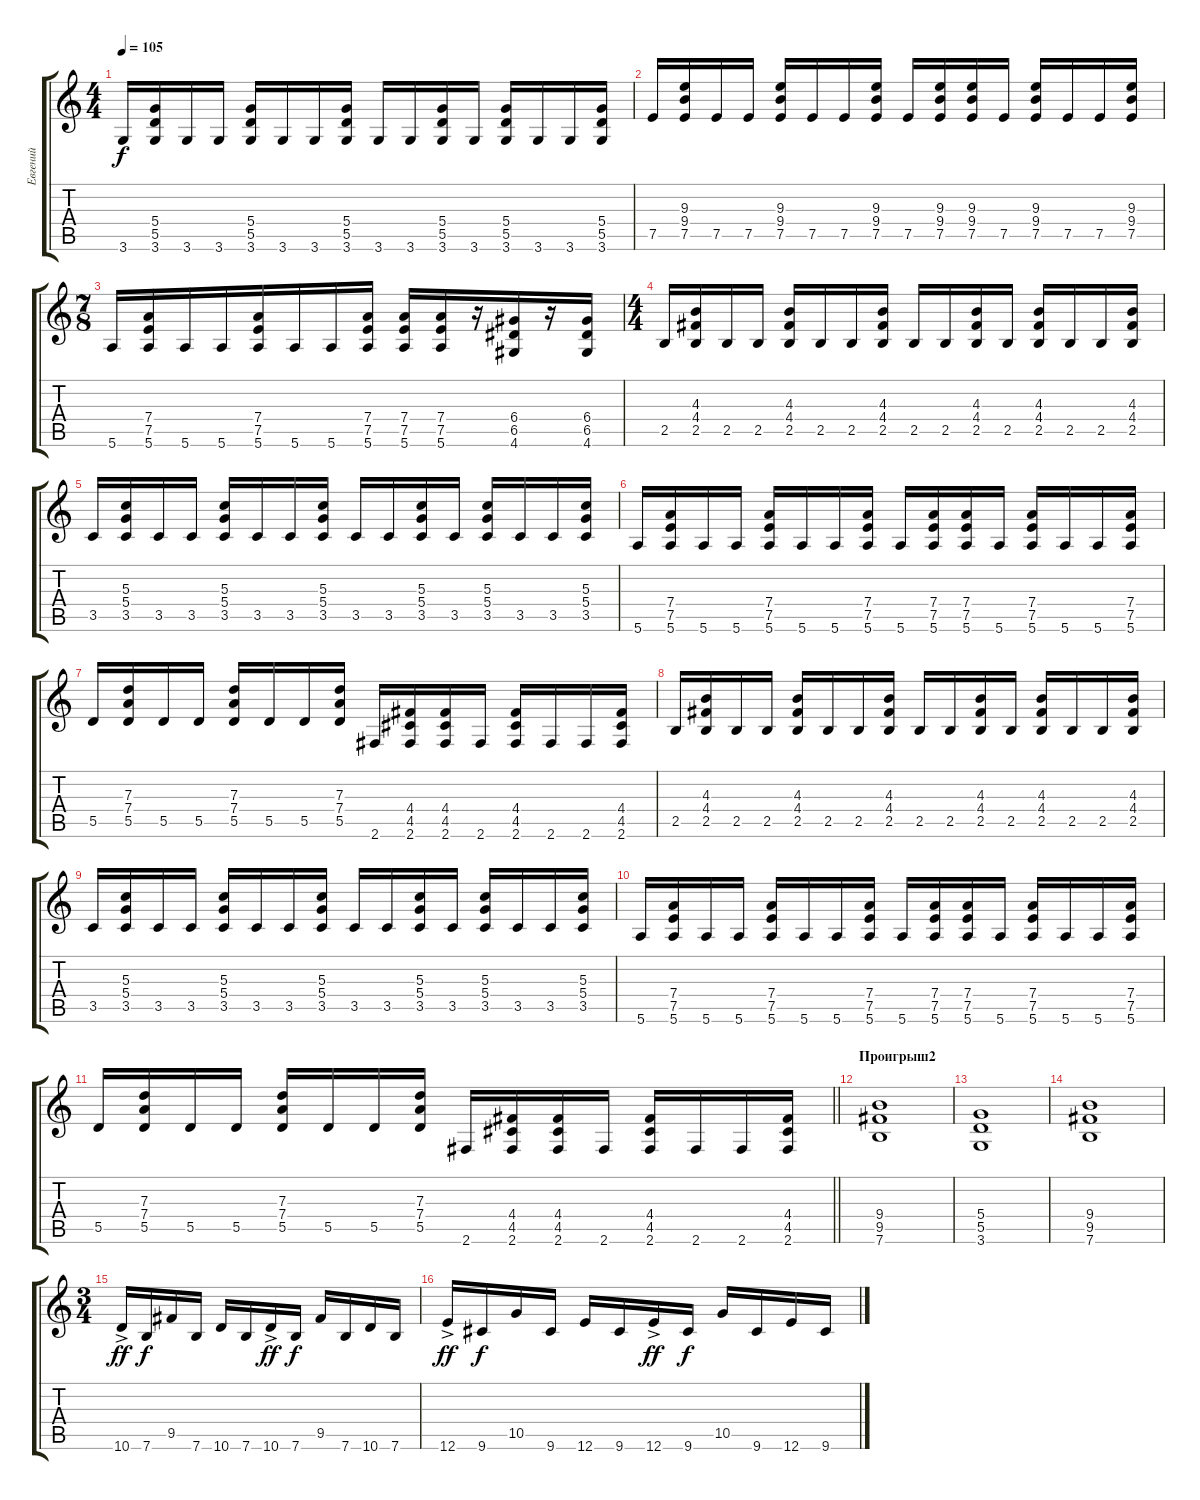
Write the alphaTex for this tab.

\track ("Евгений" "Евгений") {instrument distortionguitar}
\staff {score tabs}
\tuning (E4 B3 G3 D3 A2 E2) {hide}
\ts (4 4)
\tempo 105
\clef g2
\ks c
3.6.16{dy f} (5.4 5.5 3.6).16 3.6.16 3.6.16 (5.4 5.5 3.6).16 3.6.16 3.6.16 (5.4 5.5 3.6).16 3.6.16 3.6.16 (5.4 5.5 3.6).16 3.6.16 (5.4 5.5 3.6).16 3.6.16 3.6.16 (5.4 5.5 3.6).16 |
7.5.16 (9.3 9.4 7.5).16 7.5.16 7.5.16 (9.3 9.4 7.5).16 7.5.16 7.5.16 (9.3 9.4 7.5).16 7.5.16 (9.3 9.4 7.5).16 (9.3 9.4 7.5).16 7.5.16 (9.3 9.4 7.5).16 7.5.16 7.5.16 (9.3 9.4 7.5).16 |
\ts (7 8)
5.6.16 (7.4 7.5 5.6).16 5.6.16 5.6.16 (7.4 7.5 5.6).16 5.6.16 5.6.16 (7.4 7.5 5.6).16 (7.4 7.5 5.6).16 (7.4 7.5 5.6).16 r.16 (6.4 6.5 4.6).16 r.16 (6.4 6.5 4.6).16 |
\ts (4 4)
2.5.16 (4.3 4.4 2.5).16 2.5.16 2.5.16 (4.3 4.4 2.5).16 2.5.16 2.5.16 (4.3 4.4 2.5).16 2.5.16 2.5.16 (4.3 4.4 2.5).16 2.5.16 (4.3 4.4 2.5).16 2.5.16 2.5.16 (4.3 4.4 2.5).16 |
3.5.16 (5.3 5.4 3.5).16 3.5.16 3.5.16 (5.3 5.4 3.5).16 3.5.16 3.5.16 (5.3 5.4 3.5).16 3.5.16 3.5.16 (5.3 5.4 3.5).16 3.5.16 (5.3 5.4 3.5).16 3.5.16 3.5.16 (5.3 5.4 3.5).16 |
5.6.16 (7.4 7.5 5.6).16 5.6.16 5.6.16 (7.4 7.5 5.6).16 5.6.16 5.6.16 (7.4 7.5 5.6).16 5.6.16 (7.4 7.5 5.6).16 (7.4 7.5 5.6).16 5.6.16 (7.4 7.5 5.6).16 5.6.16 5.6.16 (7.4 7.5 5.6).16 |
5.5.16 (7.3 7.4 5.5).16 5.5.16 5.5.16 (7.3 7.4 5.5).16 5.5.16 5.5.16 (7.3 7.4 5.5).16 2.6.16 (4.4 4.5 2.6).16 (4.4 4.5 2.6).16 2.6.16 (4.4 4.5 2.6).16 2.6.16 2.6.16 (4.4 4.5 2.6).16 |
2.5.16 (4.3 4.4 2.5).16 2.5.16 2.5.16 (4.3 4.4 2.5).16 2.5.16 2.5.16 (4.3 4.4 2.5).16 2.5.16 2.5.16 (4.3 4.4 2.5).16 2.5.16 (4.3 4.4 2.5).16 2.5.16 2.5.16 (4.3 4.4 2.5).16 |
3.5.16 (5.3 5.4 3.5).16 3.5.16 3.5.16 (5.3 5.4 3.5).16 3.5.16 3.5.16 (5.3 5.4 3.5).16 3.5.16 3.5.16 (5.3 5.4 3.5).16 3.5.16 (5.3 5.4 3.5).16 3.5.16 3.5.16 (5.3 5.4 3.5).16 |
5.6.16 (7.4 7.5 5.6).16 5.6.16 5.6.16 (7.4 7.5 5.6).16 5.6.16 5.6.16 (7.4 7.5 5.6).16 5.6.16 (7.4 7.5 5.6).16 (7.4 7.5 5.6).16 5.6.16 (7.4 7.5 5.6).16 5.6.16 5.6.16 (7.4 7.5 5.6).16 |
\barLineRight lightlight
5.5.16 (7.3 7.4 5.5).16 5.5.16 5.5.16 (7.3 7.4 5.5).16 5.5.16 5.5.16 (7.3 7.4 5.5).16 2.6.16 (4.4 4.5 2.6).16 (4.4 4.5 2.6).16 2.6.16 (4.4 4.5 2.6).16 2.6.16 2.6.16 (4.4 4.5 2.6).16 |
\section ("" "Проигрыш2")
(9.4 9.5 7.6).1 |
(5.4 5.5 3.6).1 |
(9.4 9.5 7.6).1 |
\ts (3 4)
10.6{ac}.16{dy ff} 7.6.16{dy f} 9.5.16 7.6.16 10.6.16 7.6.16 10.6{ac}.16{dy ff} 7.6.16{dy f} 9.5.16 7.6.16 10.6.16 7.6.16 |
12.6{ac}.16{dy ff} 9.6.16{dy f} 10.5.16 9.6.16 12.6.16 9.6.16 12.6{ac}.16{dy ff} 9.6.16{dy f} 10.5.16 9.6.16 12.6.16 9.6.16
